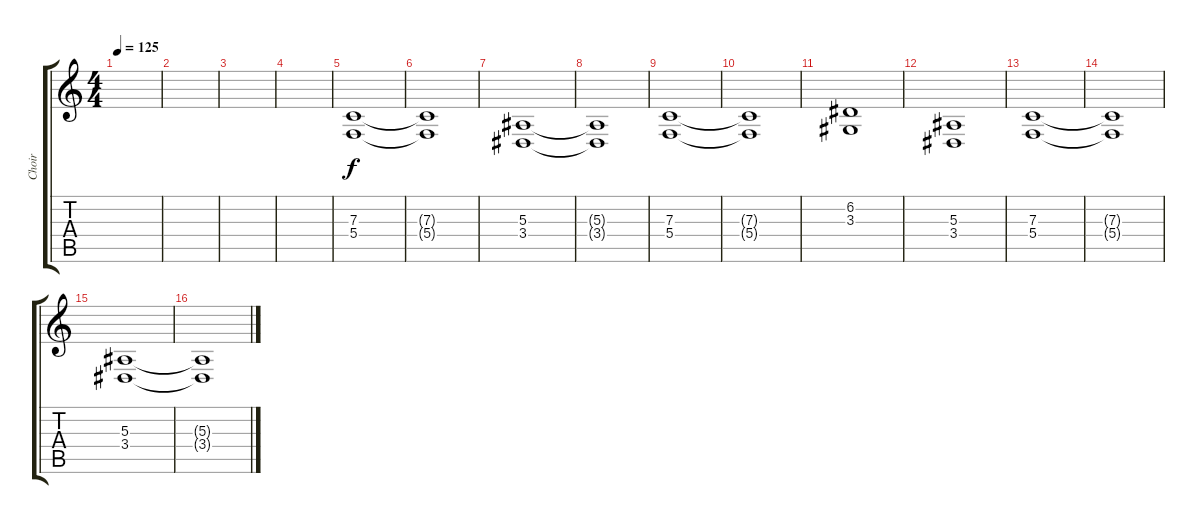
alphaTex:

\track ("Choir" "Choir") {instrument acousticgrandpiano}
\staff {score tabs}
\tuning (D4 A3 F3 C3 G2 D2) {hide}
\ts (4 4)
\tempo 125
\clef g2
\ks c
|
|
|
|
(7.3 5.4).1{instrument choiraahs} |
(7.3{t} 5.4{t}).1 |
(5.3 3.4).1 |
(5.3{t} 3.4{t}).1 |
(7.3 5.4).1{instrument choiraahs} |
(7.3{t} 5.4{t}).1 |
(6.2 3.3).1 |
(5.3 3.4).1 |
(7.3 5.4).1{instrument choiraahs} |
(7.3{t} 5.4{t}).1 |
(5.3 3.4).1 |
(5.3{t} 3.4{t}).1
